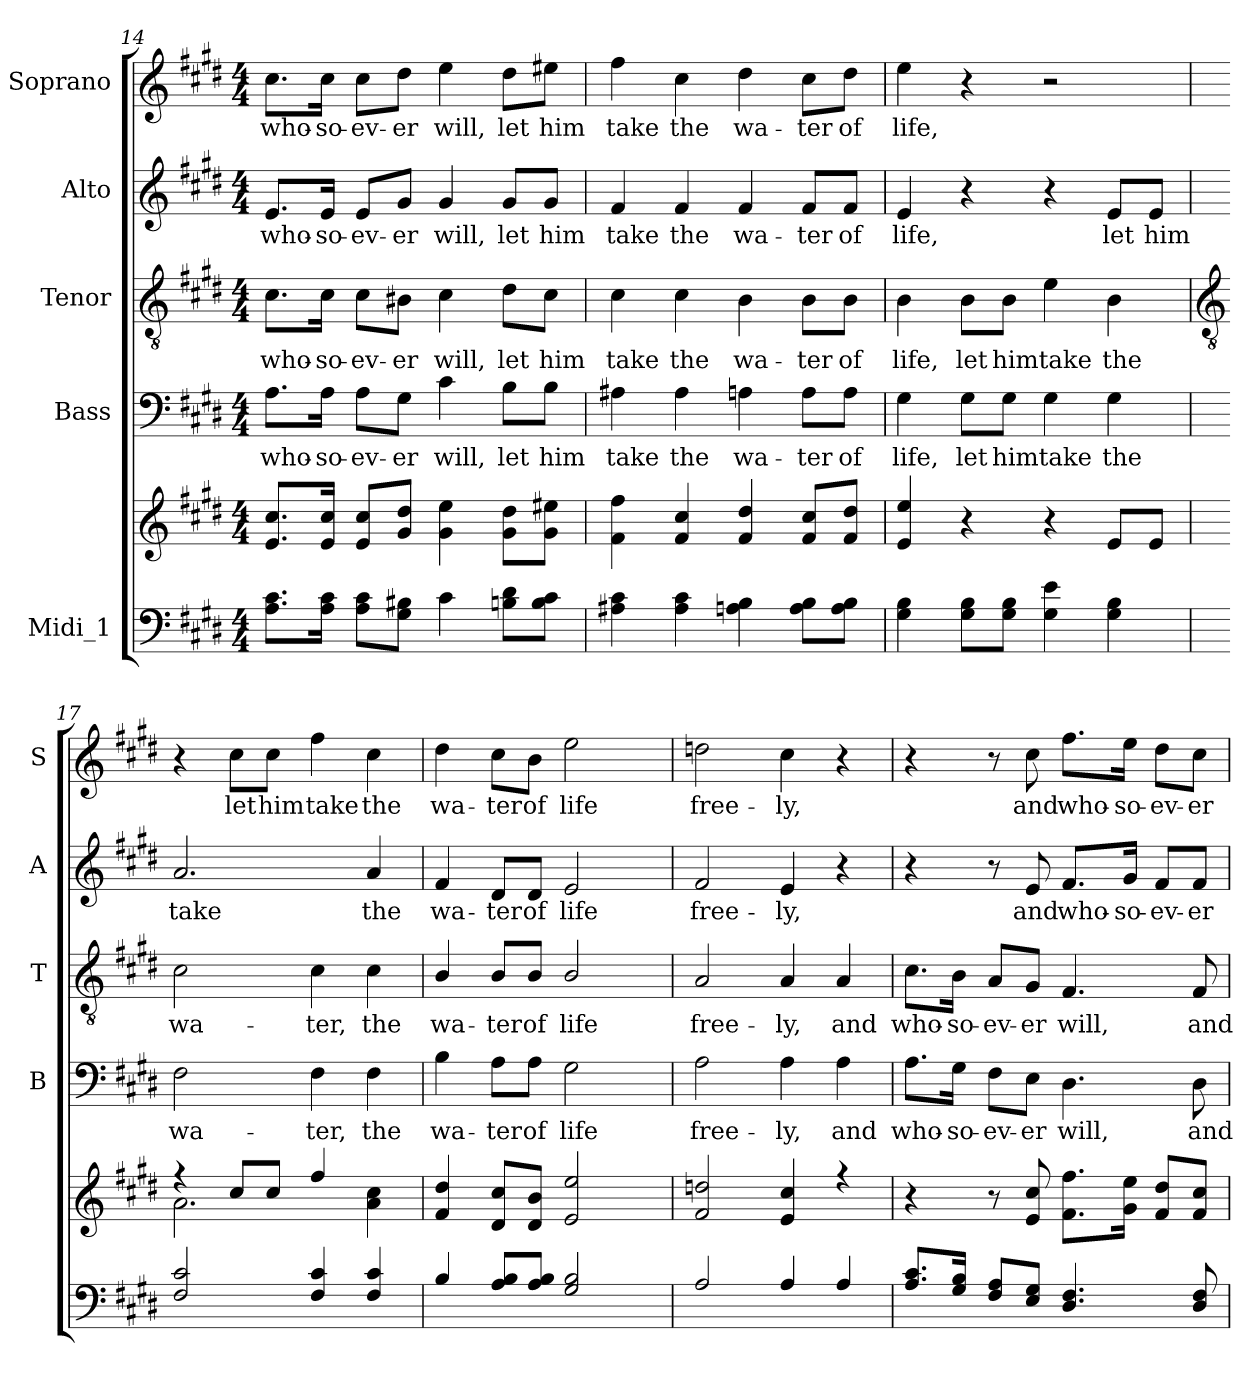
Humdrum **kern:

**kern	**kern	**kern	**text	**kern	**text	**kern	**text	**kern	**text
*part5	*part5	*part4	*part4	*part3	*part3	*part2	*part2	*part1	*part1
*staff6	*staff5	*staff4	*staff4	*staff3	*staff3	*staff2	*staff2	*staff1	*staff1
*I"Midi_1	*	*I"Bass	*	*I"Tenor	*	*I"Alto	*	*I"Soprano	*
*	*	*I'B	*	*I'T	*	*I'A	*	*I'S	*
*clefF4	*clefG2	*clefF4	*	*clefGv2	*	*clefG2	*	*clefG2	*
*k[f#c#g#d#]	*k[f#c#g#d#]	*k[f#c#g#d#]	*	*k[f#c#g#d#]	*	*k[f#c#g#d#]	*	*k[f#c#g#d#]	*
*E:	*E:	*E:	*	*E:	*	*E:	*	*E:	*
*M4/4	*M4/4	*M4/4	*	*M4/4	*	*M4/4	*	*M4/4	*
=14	=14	=14	=14	=14	=14	=14	=14	=14	=14
!	!	!	!LO:LY:b	!	!LO:LY:b	!	!LO:LY:b	!	!LO:LY:b
8.A 8.c#L	8.e/ 8.cc#/L	8.A\L	who-	8.c#\L	who-	8.e/L	who-	8.cc#\L	who-
!	!	!	!LO:LY:b	!	!LO:LY:b	!	!LO:LY:b	!	!LO:LY:b
16A 16c#J	16e/ 16cc#/J	16A\Jk	-so-	16c#\Jk	-so-	16e/Jk	-so-	16cc#\Jk	-so-
!	!	!	!LO:LY:b	!	!LO:LY:b	!	!LO:LY:b	!	!LO:LY:b
8A 8c#L	8e 8cc#L	8A\L	-ev-	8c#\L	-ev-	8e/L	-ev-	8cc#\L	-ev-
!	!	!	!LO:LY:b	!	!LO:LY:b	!	!LO:LY:b	!	!LO:LY:b
8G# 8B#XJ	8g# 8dd#J	8G#\J	-er	8B#X\J	-er	8g#/J	-er	8dd#\J	-er
!	!	!	!LO:LY:b	!	!LO:LY:b	!	!LO:LY:b	!	!LO:LY:b
4c#	4g# 4ee	4c#	will,	4c#	will,	4g#	will,	4ee	will,
!	!	!	!LO:LY:b	!	!LO:LY:b	!	!LO:LY:b	!	!LO:LY:b
8Bn 8d#L	8g# 8dd#L	8B\L	let	8d#\L	let	8g#/L	let	8dd#\L	let
!	!	!	!LO:LY:b	!	!LO:LY:b	!	!LO:LY:b	!	!LO:LY:b
8B 8c#J	8g# 8ee#XJ	8B\J	him	8c#\J	him	8g#/J	him	8ee#X\J	him
=15	=15	=15	=15	=15	=15	=15	=15	=15	=15
!	!	!	!LO:LY:b	!	!LO:LY:b	!	!LO:LY:b	!	!LO:LY:b
4A#X 4c#	4f# 4ff#	4A#X	take	4c#	take	4f#	take	4ff#	take
!	!	!	!LO:LY:b	!	!LO:LY:b	!	!LO:LY:b	!	!LO:LY:b
4A# 4c#	4f#/ 4cc#/	4A#	the	4c#	the	4f#	the	4cc#	the
!	!	!	!LO:LY:b	!	!LO:LY:b	!	!LO:LY:b	!	!LO:LY:b
4An 4B	4f# 4dd#	4An	wa-	4B\	wa-	4f#	wa-	4dd#	wa-
!	!	!	!LO:LY:b	!	!LO:LY:b	!	!LO:LY:b	!	!LO:LY:b
8A 8BL	8f# 8cc#L	8A\L	-ter	8B\L	-ter	8f#/L	-ter	8cc#\L	-ter
!	!	!	!LO:LY:b	!	!LO:LY:b	!	!LO:LY:b	!	!LO:LY:b
8A 8BJ	8f# 8dd#J	8A\J	of	8B\J	of	8f#/J	of	8dd#\J	of
=16	=16	=16	=16	=16	=16	=16	=16	=16	=16
!	!	!	!LO:LY:b	!	!LO:LY:b	!	!LO:LY:b	!	!LO:LY:b
4G# 4B	4e 4ee	4G#	life,	4B	life,	4e	life,	4ee	life,
!	!	!	!LO:LY:b	!	!LO:LY:b	!	!	!	!
8G# 8BL	4r	8G#\L	let	8B\L	let	4r	.	4r	.
!	!	!	!LO:LY:b	!	!LO:LY:b	!	!	!	!
8G# 8BJ	.	8G#\J	him	8B\J	him	.	.	.	.
!	!	!	!LO:LY:b	!	!LO:LY:b	!	!	!	!
4G# 4e	4r	4G#	take	4e	take	4r	.	2r	.
!	!	!	!LO:LY:b	!	!LO:LY:b	!	!LO:LY:b	!	!
4G# 4B	8eL	4G#	the	4B	the	8e/L	let	.	.
!	!	!	!	!	!	!	!LO:LY:b	!	!
.	8eJ	.	.	.	.	8e/J	him	.	.
!!LO:LB:g=z
=17	=17	=17	=17	=17	=17	=17	=17	=17	=17
*	*	*	*	*clefGv2	*	*	*	*	*
*^	*^	*	*	*	*	*	*	*	*
!	!	!	!	!	!LO:LY:b	!	!LO:LY:b	!	!LO:LY:b	!	!
2F# 2c#	1ryy	4r	2.a\	2F#	wa-	2c#	wa-	2.a	take	4r	.
!	!	!	!	!	!	!	!	!	!	!	!LO:LY:b
.	.	8cc#/L	.	.	.	.	.	.	.	8cc#\L	let
!	!	!	!	!	!	!	!	!	!	!	!LO:LY:b
.	.	8cc#/J	.	.	.	.	.	.	.	8cc#\J	him
!	!	!	!	!	!LO:LY:b	!	!LO:LY:b	!	!	!	!LO:LY:b
4F# 4c#	.	4ff#/	.	4F#	-ter,	4c#	-ter,	.	.	4ff#	take
!	!	!	!	!	!LO:LY:b	!	!LO:LY:b	!	!LO:LY:b	!	!LO:LY:b
4F# 4c#	.	4a 4cc#	4ryy	4F#	the	4c#	the	4a	the	4cc#	the
=18	=18	=18	=18	=18	=18	=18	=18	=18	=18	=18	=18
!	!	!	!	!	!LO:LY:b	!	!LO:LY:b	!	!LO:LY:b	!	!LO:LY:b
4B	1ryy	4f# 4dd#	2..ryy	4B	wa-	4B/	wa-	4f#	wa-	4dd#	wa-
!	!	!	!	!	!LO:LY:b	!	!LO:LY:b	!	!LO:LY:b	!	!LO:LY:b
8A 8BL	.	8d#/ 8cc#/L	.	8A\L	-ter	8B/L	-ter	8d#/L	-ter	8cc#\L	-ter
!	!	!	!	!	!LO:LY:b	!	!LO:LY:b	!	!LO:LY:b	!	!LO:LY:b
8A 8BJ	.	8d#/ 8b/J	.	8A\J	of	8B/J	of	8d#/J	of	8b\J	of
!	!	!	!	!	!LO:LY:b	!	!LO:LY:b	!	!LO:LY:b	!	!LO:LY:b
2G# 2B	.	2e 2ee	.	2G#	life	2B/	life	2e	life	2ee	life
.	.	.	8ryy	.	.	.	.	.	.	.	.
=19	=19	=19	=19	=19	=19	=19	=19	=19	=19	=19	=19
!	!	!	!	!	!LO:LY:b	!	!LO:LY:b	!	!LO:LY:b	!	!LO:LY:b
2A	1ryy	2f# 2ddn	1ryy	2A	free-	2A	free-	2f#	free-	2ddn	free-
!	!	!	!	!	!LO:LY:b	!	!LO:LY:b	!	!LO:LY:b	!	!LO:LY:b
4A	.	4e 4cc#	.	4A	-ly,	4A	-ly,	4e	-ly,	4cc#	-ly,
!	!	!	!	!	!LO:LY:b	!	!LO:LY:b	!	!	!	!
4A	.	4r	.	4A	and	4A	and	4r	.	4r	.
=20	=20	=20	=20	=20	=20	=20	=20	=20	=20	=20	=20
!	!	!	!	!	!LO:LY:b	!	!LO:LY:b	!	!	!	!
8.A 8.c#L	1ryy	4r	2ryy	8.A\L	who-	8.c#\L	who-	4r	.	4r	.
!	!	!	!	!	!LO:LY:b	!	!LO:LY:b	!	!	!	!
16G# 16BJ	.	.	.	16G#\Jk	-so-	16B\Jk	-so-	.	.	.	.
!	!	!	!	!	!LO:LY:b	!	!LO:LY:b	!	!	!	!
8F# 8AL	.	8r	.	8F#\L	-ev-	8A/L	-ev-	8r	.	8r	.
!	!	!	!	!	!LO:LY:b	!	!LO:LY:b	!	!LO:LY:b	!	!LO:LY:b
8E 8G#J	.	8e 8cc#	.	8E\J	-er	8G#/J	-er	8e	and	8cc#	and
!	!	!	!	!	!LO:LY:b	!	!LO:LY:b	!	!LO:LY:b	!	!LO:LY:b
4.D# 4.F#	.	8.f# 8.ff#L	8ryy	4.D#	will,	4.F#	will,	8.f#/L	who-	8.ff#\L	who-
.	.	.	4ryy	.	.	.	.	.	.	.	.
!	!	!	!	!	!	!	!	!	!LO:LY:b	!	!LO:LY:b
.	.	16g# 16eeJ	.	.	.	.	.	16g#/Jk	-so-	16ee\Jk	-so-
!	!	!	!	!	!	!	!	!	!LO:LY:b	!	!LO:LY:b
.	.	8f# 8dd#L	.	.	.	.	.	8f#/L	-ev-	8dd#\L	-ev-
!	!	!	!	!	!LO:LY:b	!	!LO:LY:b	!	!LO:LY:b	!	!LO:LY:b
8D# 8F#	.	8f# 8cc#J	8ryy	8D#	and	8F#	and	8f#/J	-er	8cc#\J	-er
*v	*v	*	*	*	*	*	*	*	*	*	*
*	*v	*v	*	*	*	*	*	*	*	*
=	=	=	=	=	=	=	=	=	=
*-	*-	*-	*-	*-	*-	*-	*-	*-	*-
